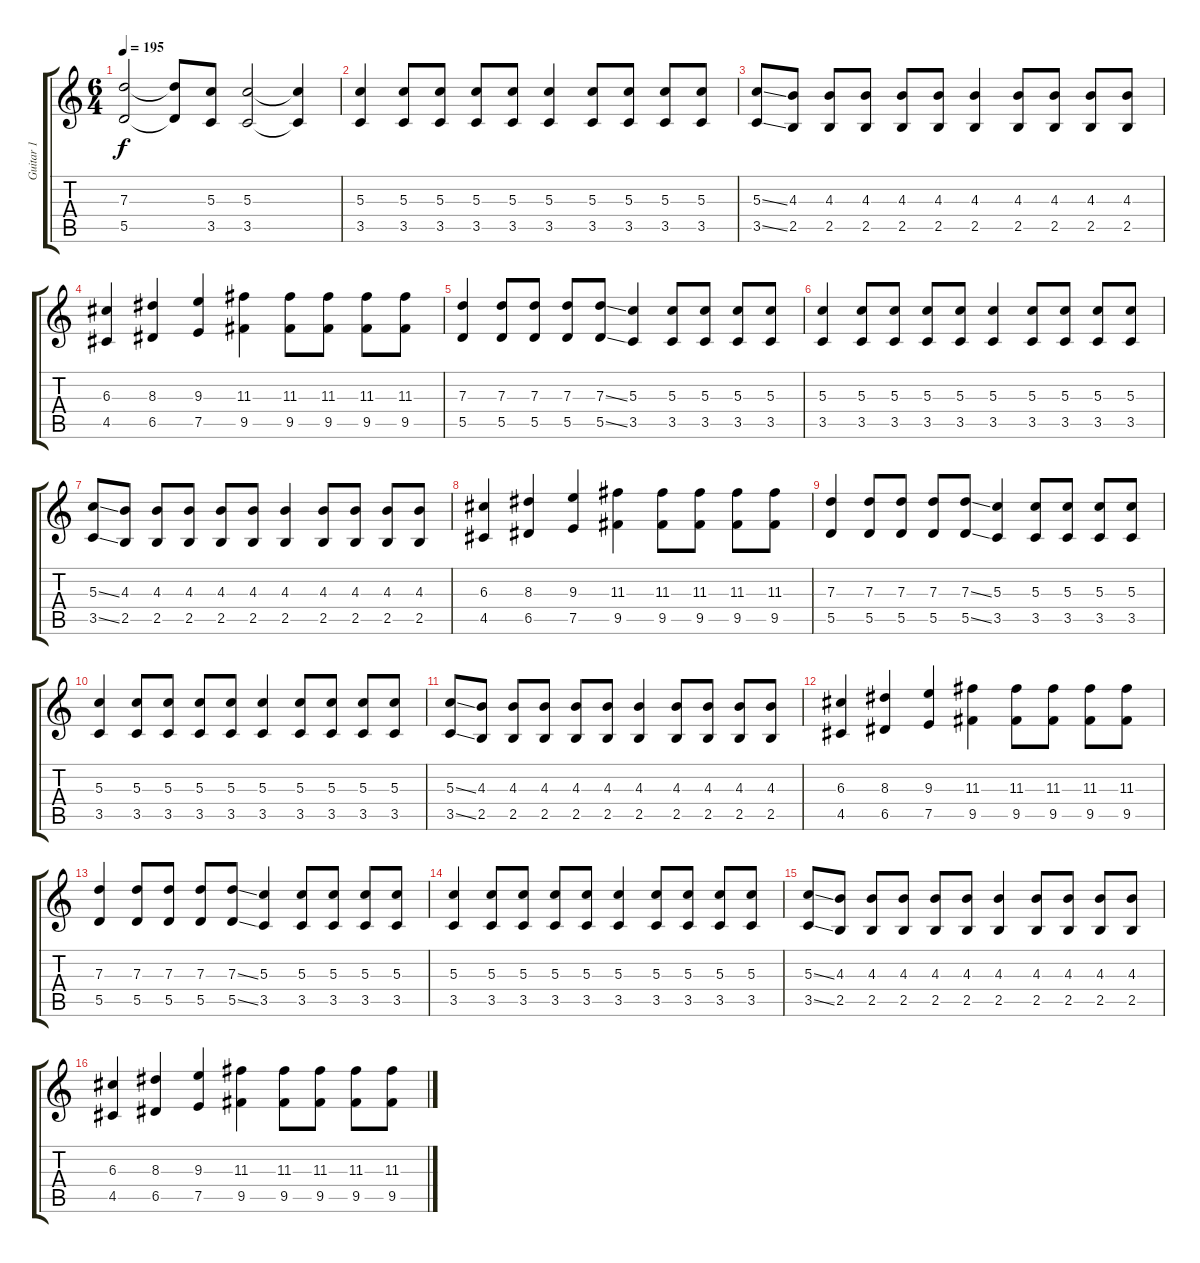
\track ("Guitar 1" "Guitar 1") {solo instrument distortionguitar}
\staff {score tabs}
\tuning (E4 B3 G3 D3 A2 E2) {hide}
\ts (6 4)
\tempo 195
\clef g2
\ks c
(7.3 5.5).2{dy f} (7.3{t} 5.5{t}).8 (5.3 3.5).8 (5.3 3.5).2 (5.3{t} 3.5{t}).4 |
(5.3 3.5).4 (5.3 3.5).8 (5.3 3.5).8 (5.3 3.5).8 (5.3 3.5).8 (5.3 3.5).4 (5.3 3.5).8 (5.3 3.5).8 (5.3 3.5).8 (5.3 3.5).8 |
(5.3{ss} 3.5{ss}).8 (4.3 2.5).8 (4.3 2.5).8 (4.3 2.5).8 (4.3 2.5).8 (4.3 2.5).8 (4.3 2.5).4 (4.3 2.5).8 (4.3 2.5).8 (4.3 2.5).8 (4.3 2.5).8 |
(6.3 4.5).4 (8.3 6.5).4 (9.3 7.5).4 (11.3 9.5).4 (11.3 9.5).8 (11.3 9.5).8 (11.3 9.5).8 (11.3 9.5).8 |
(7.3 5.5).4 (7.3 5.5).8 (7.3 5.5).8 (7.3 5.5).8 (7.3{ss} 5.5{ss}).8 (5.3 3.5).4 (5.3 3.5).8 (5.3 3.5).8 (5.3 3.5).8 (5.3 3.5).8 |
(5.3 3.5).4 (5.3 3.5).8 (5.3 3.5).8 (5.3 3.5).8 (5.3 3.5).8 (5.3 3.5).4 (5.3 3.5).8 (5.3 3.5).8 (5.3 3.5).8 (5.3 3.5).8 |
(5.3{ss} 3.5{ss}).8 (4.3 2.5).8 (4.3 2.5).8 (4.3 2.5).8 (4.3 2.5).8 (4.3 2.5).8 (4.3 2.5).4 (4.3 2.5).8 (4.3 2.5).8 (4.3 2.5).8 (4.3 2.5).8 |
(6.3 4.5).4 (8.3 6.5).4 (9.3 7.5).4 (11.3 9.5).4 (11.3 9.5).8 (11.3 9.5).8 (11.3 9.5).8 (11.3 9.5).8 |
(7.3 5.5).4 (7.3 5.5).8 (7.3 5.5).8 (7.3 5.5).8 (7.3{ss} 5.5{ss}).8 (5.3 3.5).4 (5.3 3.5).8 (5.3 3.5).8 (5.3 3.5).8 (5.3 3.5).8 |
(5.3 3.5).4 (5.3 3.5).8 (5.3 3.5).8 (5.3 3.5).8 (5.3 3.5).8 (5.3 3.5).4 (5.3 3.5).8 (5.3 3.5).8 (5.3 3.5).8 (5.3 3.5).8 |
(5.3{ss} 3.5{ss}).8 (4.3 2.5).8 (4.3 2.5).8 (4.3 2.5).8 (4.3 2.5).8 (4.3 2.5).8 (4.3 2.5).4 (4.3 2.5).8 (4.3 2.5).8 (4.3 2.5).8 (4.3 2.5).8 |
(6.3 4.5).4 (8.3 6.5).4 (9.3 7.5).4 (11.3 9.5).4 (11.3 9.5).8 (11.3 9.5).8 (11.3 9.5).8 (11.3 9.5).8 |
(7.3 5.5).4 (7.3 5.5).8 (7.3 5.5).8 (7.3 5.5).8 (7.3{ss} 5.5{ss}).8 (5.3 3.5).4 (5.3 3.5).8 (5.3 3.5).8 (5.3 3.5).8 (5.3 3.5).8 |
(5.3 3.5).4 (5.3 3.5).8 (5.3 3.5).8 (5.3 3.5).8 (5.3 3.5).8 (5.3 3.5).4 (5.3 3.5).8 (5.3 3.5).8 (5.3 3.5).8 (5.3 3.5).8 |
(5.3{ss} 3.5{ss}).8 (4.3 2.5).8 (4.3 2.5).8 (4.3 2.5).8 (4.3 2.5).8 (4.3 2.5).8 (4.3 2.5).4 (4.3 2.5).8 (4.3 2.5).8 (4.3 2.5).8 (4.3 2.5).8 |
(6.3 4.5).4 (8.3 6.5).4 (9.3 7.5).4 (11.3 9.5).4 (11.3 9.5).8 (11.3 9.5).8 (11.3 9.5).8 (11.3 9.5).8
